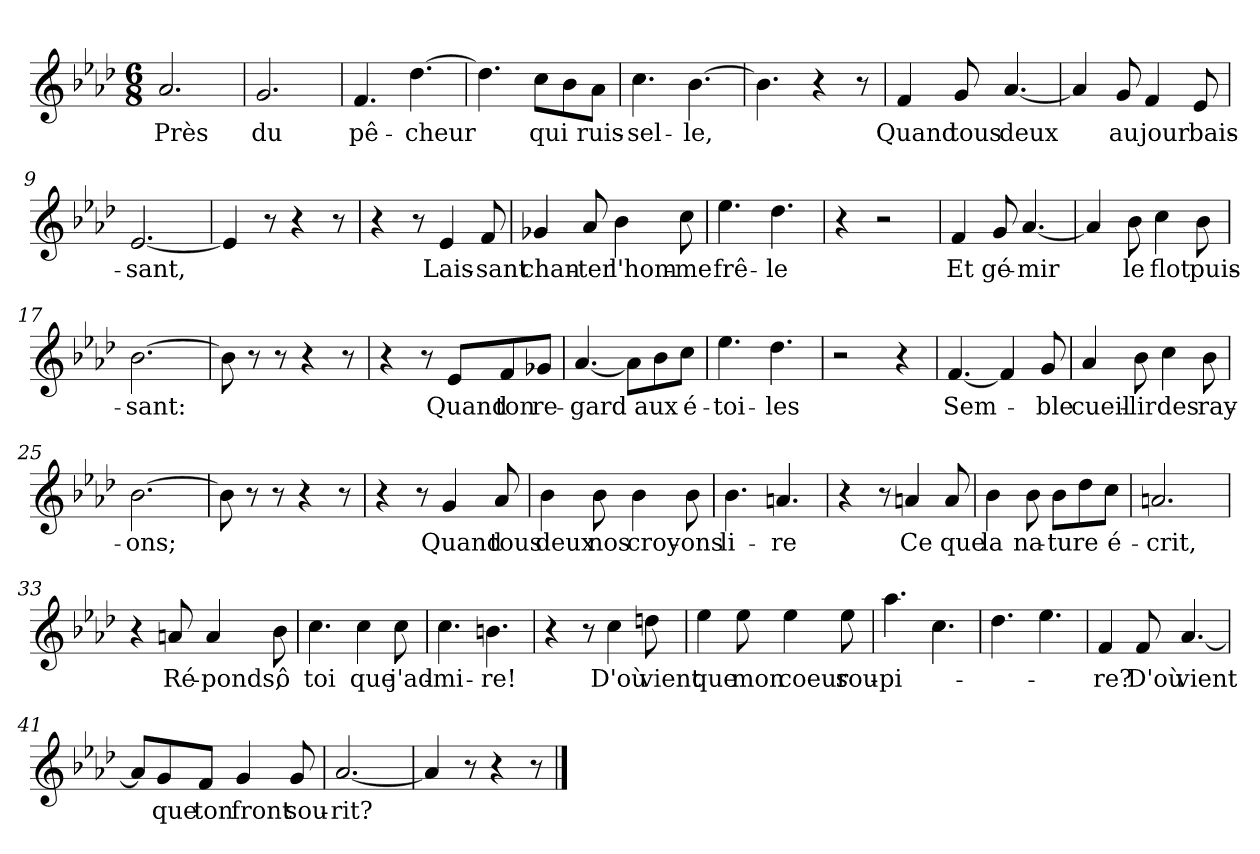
**kern	**text
*part1	*part1
*staff1	*staff1
*clefG2	*
*k[b-e-a-d-]	*
*M6/8	*
=1	=1
!	!LO:LY:b
2.a-/	Près
=2	=2
!	!LO:LY:b
2.g/	du
=3	=3
!	!LO:LY:b
4.f/	pê-
!	!LO:LY:b
[4.dd-\	-cheur
=4	=4
4.dd-\]	.
!	!LO:LY:b
8cc\L	qui
8b-\	.
!	!LO:LY:b
8a-\J	ruis-
=5	=5
!	!LO:LY:b
4.cc\	-sel-
!	!LO:LY:b
[4.b-\	-le,
=6	=6
4.b-\]	.
4r	.
8r	.
=7	=7
!	!LO:LY:b
4f/	Quand
!	!LO:LY:b
8g/	tous
!	!LO:LY:b
[4.a-/	deux
=8	=8
4a-/]	.
!	!LO:LY:b
8g/	au
!	!LO:LY:b
4f/	jour
!	!LO:LY:b
8e-/	bais-
=9	=9
!	!LO:LY:b
[2.e-/	-sant,
=10	=10
4e-/]	.
8r	.
4r	.
8r	.
!!LO:LB:g=z
=11	=11
4r	.
8r	.
!	!LO:LY:b
4e-/	Lais-
!	!LO:LY:b
8f/	-sant
=12	=12
!	!LO:LY:b
4g-X/	chan-
!	!LO:LY:b
8a-/	-ter
!	!LO:LY:b
4b-\	l'hom-
!	!LO:LY:b
8cc\	-me
=13	=13
!	!LO:LY:b
4.ee-\	frê-
!	!LO:LY:b
4.dd-\	-le
=14	=14
4r	.
2r	.
=15	=15
!	!LO:LY:b
4f/	Et
!	!LO:LY:b
8g/	gé-
!	!LO:LY:b
[4.a-/	-mir
=16	=16
4a-/]	.
!	!LO:LY:b
8b-\	le
!	!LO:LY:b
4cc\	flot
!	!LO:LY:b
8b-\	puis-
=17	=17
!	!LO:LY:b
[2.b-\	-sant:
=18	=18
8b-\]	.
8r	.
8r	.
4r	.
8r	.
=19	=19
4r	.
8r	.
!	!LO:LY:b
8e-/L	Quand
!	!LO:LY:b
8f/	ton
!	!LO:LY:b
8g-X/J	re-
!!LO:LB:g=z
=20	=20
!	!LO:LY:b
[4.a-/	-gard
8a-\L]	.
!	!LO:LY:b
8b-\	aux
!	!LO:LY:b
8cc\J	é-
=21	=21
!	!LO:LY:b
4.ee-\	-toi-
!	!LO:LY:b
4.dd-\	-les
=22	=22
2r	.
4r	.
=23	=23
!	!LO:LY:b
[4.f/	Sem-
4f/]	.
!	!LO:LY:b
8g/	-ble
=24	=24
!	!LO:LY:b
4a-/	cueil-
!	!LO:LY:b
8b-\	-lir
!	!LO:LY:b
4cc\	des
!	!LO:LY:b
8b-\	ray-
=25	=25
!	!LO:LY:b
[2.b-\	-ons;
=26	=26
8b-\]	.
8r	.
8r	.
4r	.
8r	.
=27	=27
4r	.
8r	.
!	!LO:LY:b
4g/	Quand
!	!LO:LY:b
8a-/	tous
=28	=28
!	!LO:LY:b
4b-\	deux
!	!LO:LY:b
8b-\	nos
!	!LO:LY:b
4b-\	croy-
!	!LO:LY:b
8b-\	-ons
!!LO:LB:g=z
=29	=29
!	!LO:LY:b
4.b-\	li-
!	!LO:LY:b
4.an/	-re
=30	=30
4r	.
8r	.
!	!LO:LY:b
4an/	Ce
!	!LO:LY:b
8a/	que
=31	=31
!	!LO:LY:b
4b-\	la
!	!LO:LY:b
8b-\	na-
!	!LO:LY:b
8b-\L	-ture
8dd-\	.
!	!LO:LY:b
8cc\J	é-
=32	=32
!	!LO:LY:b
2.an/	-crit,
=33	=33
4r	.
!	!LO:LY:b
8an/	Ré-
!	!LO:LY:b
4a/	-ponds,
!	!LO:LY:b
8b-\	ô
=34	=34
!	!LO:LY:b
4.cc\	toi
!	!LO:LY:b
4cc\	que
!	!LO:LY:b
8cc\	j'ad-
=35	=35
!	!LO:LY:b
4.cc\	-mi-
!	!LO:LY:b
4.bn\	-re!
=36	=36
4r	.
8r	.
!	!LO:LY:b
4cc\	D'où
!	!LO:LY:b
8ddn\	vient
!!LO:LB:g=z
=37	=37
!	!LO:LY:b
4ee-\	que
!	!LO:LY:b
8ee-\	mon
!	!LO:LY:b
4ee-\	coeur
!	!LO:LY:b
8ee-\	sou-
=38	=38
!	!LO:LY:b
4.aa-\	-pi-
4.cc\	.
=39	=39
4.dd-\	.
4.ee-\	.
=40	=40
!	!LO:LY:b
4f/	-re?
!	!LO:LY:b
8f/	D'où
!	!LO:LY:b
[4.a-/	vient
=41	=41
8a-/L]	.
!	!LO:LY:b
8g/	que
!	!LO:LY:b
8f/J	ton
!	!LO:LY:b
4g/	front
!	!LO:LY:b
8g/	sou-
=42	=42
!	!LO:LY:b
[2.a-/	-rit?
=43	=43
4a-/]	.
8r	.
4r	.
8r	.
==	==
*-	*-
